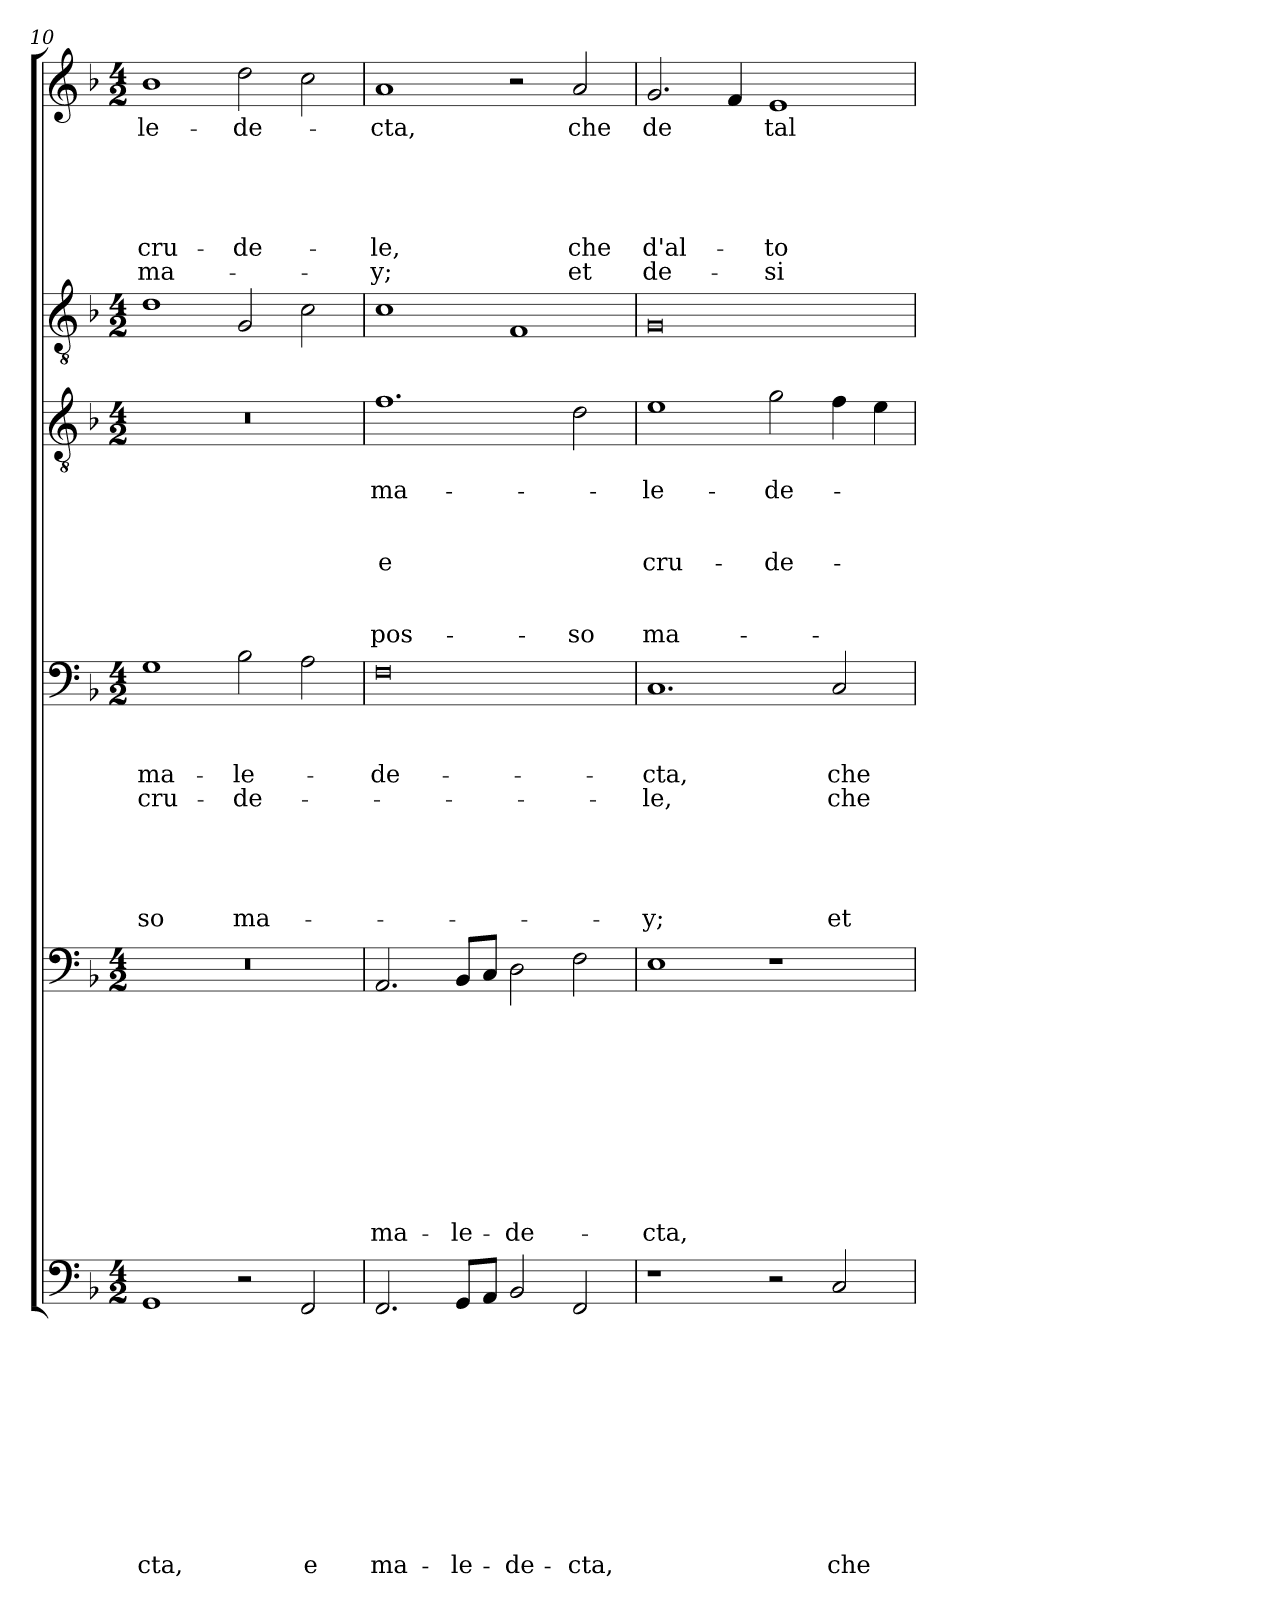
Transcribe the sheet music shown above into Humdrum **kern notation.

**kern	**text	**text	**text	**text	**text	**text	**text	**text	**text	**text	**text	**kern	**text	**text	**text	**text	**text	**text	**text	**text	**text	**text	**kern	**text	**text	**text	**text	**text	**text	**text	**text	**text	**kern	**text	**text	**text	**text	**text	**text	**text	**text	**kern	**kern	**text	**text	**text	**text	**text	**text	**text
*part6	*part6	*part6	*part6	*part6	*part6	*part6	*part6	*part6	*part6	*part6	*part6	*part5	*part5	*part5	*part5	*part5	*part5	*part5	*part5	*part5	*part5	*part5	*part4	*part4	*part4	*part4	*part4	*part4	*part4	*part4	*part4	*part4	*part3	*part3	*part3	*part3	*part3	*part3	*part3	*part3	*part3	*part2	*part1	*part1	*part1	*part1	*part1	*part1	*part1	*part1
*staff6	*staff6	*staff6	*staff6	*staff6	*staff6	*staff6	*staff6	*staff6	*staff6	*staff6	*staff6	*staff5	*staff5	*staff5	*staff5	*staff5	*staff5	*staff5	*staff5	*staff5	*staff5	*staff5	*staff4	*staff4	*staff4	*staff4	*staff4	*staff4	*staff4	*staff4	*staff4	*staff4	*staff3	*staff3	*staff3	*staff3	*staff3	*staff3	*staff3	*staff3	*staff3	*staff2	*staff1	*staff1	*staff1	*staff1	*staff1	*staff1	*staff1	*staff1
*clefF4	*	*	*	*	*	*	*	*	*	*	*	*clefF4	*	*	*	*	*	*	*	*	*	*	*clefF4	*	*	*	*	*	*	*	*	*	*clefGv2	*	*	*	*	*	*	*	*	*clefGv2	*clefG2	*	*	*	*	*	*	*
*k[b-]	*	*	*	*	*	*	*	*	*	*	*	*k[b-]	*	*	*	*	*	*	*	*	*	*	*k[b-]	*	*	*	*	*	*	*	*	*	*k[b-]	*	*	*	*	*	*	*	*	*k[b-]	*k[b-]	*	*	*	*	*	*	*
*F:	*	*	*	*	*	*	*	*	*	*	*	*F:	*	*	*	*	*	*	*	*	*	*	*F:	*	*	*	*	*	*	*	*	*	*F:	*	*	*	*	*	*	*	*	*F:	*F:	*	*	*	*	*	*	*
*M4/2	*	*	*	*	*	*	*	*	*	*	*	*M4/2	*	*	*	*	*	*	*	*	*	*	*M4/2	*	*	*	*	*	*	*	*	*	*M4/2	*	*	*	*	*	*	*	*	*M4/2	*M4/2	*	*	*	*	*	*	*
=10	=10	=10	=10	=10	=10	=10	=10	=10	=10	=10	=10	=10	=10	=10	=10	=10	=10	=10	=10	=10	=10	=10	=10	=10	=10	=10	=10	=10	=10	=10	=10	=10	=10	=10	=10	=10	=10	=10	=10	=10	=10	=10	=10	=10	=10	=10	=10	=10	=10	=10
!	!	!	!	!	!	!	!	!	!	!	!LO:LY:b	!	!	!	!	!	!	!	!	!	!	!	!	!	!	!LO:LY:b	!LO:LY:b	!	!	!	!	!LO:LY:b	!	!	!	!	!	!	!	!	!	!	!	!LO:LY:b	!	!	!	!	!LO:LY:b	!LO:LY:b
1GG	.	.	.	.	.	.	.	.	.	.	-cta,	0r	.	.	.	.	.	.	.	.	.	.	1G	.	.	ma-	cru-	.	.	.	.	-so	0r	.	.	.	.	.	.	.	.	1d	1b-	-le-	.	.	.	.	cru-	ma-
!	!	!	!	!	!	!	!	!	!	!	!	!	!	!	!	!	!	!	!	!	!	!	!	!	!	!LO:LY:b	!LO:LY:b	!	!	!	!	!LO:LY:b	!	!	!	!	!	!	!	!	!	!	!	!LO:LY:b	!	!	!	!	!LO:LY:b	!
2r	.	.	.	.	.	.	.	.	.	.	.	.	.	.	.	.	.	.	.	.	.	.	2B-\	.	.	-le-	-de-	.	.	.	.	ma-	.	.	.	.	.	.	.	.	.	2G/	2dd\	-de-	.	.	.	.	-de-	.
!	!	!	!	!	!	!	!	!	!	!	!LO:LY:b	!	!	!	!	!	!	!	!	!	!	!	!	!	!	!	!	!	!	!	!	!	!	!	!	!	!	!	!	!	!	!	!	!	!	!	!	!	!	!
2FF/	.	.	.	.	.	.	.	.	.	.	e	.	.	.	.	.	.	.	.	.	.	.	2A\	.	.	.	.	.	.	.	.	.	.	.	.	.	.	.	.	.	.	2c\	2cc\	.	.	.	.	.	.	.
=11	=11	=11	=11	=11	=11	=11	=11	=11	=11	=11	=11	=11	=11	=11	=11	=11	=11	=11	=11	=11	=11	=11	=11	=11	=11	=11	=11	=11	=11	=11	=11	=11	=11	=11	=11	=11	=11	=11	=11	=11	=11	=11	=11	=11	=11	=11	=11	=11	=11	=11
!	!	!	!	!	!	!	!	!	!	!	!LO:LY:b	!	!	!	!	!	!	!	!	!	!	!LO:LY:b	!	!	!	!LO:LY:b	!	!	!	!	!	!	!	!	!LO:LY:b	!	!	!LO:LY:b	!	!	!LO:LY:b	!	!	!LO:LY:b	!	!	!	!	!LO:LY:b	!LO:LY:b
2.FF/	.	.	.	.	.	.	.	.	.	.	ma-	2.AA/	.	.	.	.	.	.	.	.	.	ma-	0F	.	.	-de-	.	.	.	.	.	.	1.f	.	ma-	.	.	e	.	.	pos-	1c	1a	-cta,	.	.	.	.	-le,	-y;
!	!	!	!	!	!	!	!	!	!	!	!LO:LY:b	!	!	!	!	!	!	!	!	!	!	!LO:LY:b	!	!	!	!	!	!	!	!	!	!	!	!	!	!	!	!	!	!	!	!	!	!	!	!	!	!	!	!
8GG/L	.	.	.	.	.	.	.	.	.	.	-le-	8BB-/L	.	.	.	.	.	.	.	.	.	-le-	.	.	.	.	.	.	.	.	.	.	.	.	.	.	.	.	.	.	.	.	.	.	.	.	.	.	.	.
8AA/J	.	.	.	.	.	.	.	.	.	.	.	8C/J	.	.	.	.	.	.	.	.	.	.	.	.	.	.	.	.	.	.	.	.	.	.	.	.	.	.	.	.	.	.	.	.	.	.	.	.	.	.
!	!	!	!	!	!	!	!	!	!	!	!LO:LY:b	!	!	!	!	!	!	!	!	!	!	!LO:LY:b	!	!	!	!	!	!	!	!	!	!	!	!	!	!	!	!	!	!	!	!	!	!	!	!	!	!	!	!
2BB-/	.	.	.	.	.	.	.	.	.	.	-de-	2D\	.	.	.	.	.	.	.	.	.	-de-	.	.	.	.	.	.	.	.	.	.	.	.	.	.	.	.	.	.	.	1F	2r	.	.	.	.	.	.	.
!	!	!	!	!	!	!	!	!	!	!	!LO:LY:b	!	!	!	!	!	!	!	!	!	!	!	!	!	!	!	!	!	!	!	!	!	!	!	!	!	!	!	!	!	!LO:LY:b	!	!	!LO:LY:b	!	!	!	!	!LO:LY:b	!LO:LY:b
2FF/	.	.	.	.	.	.	.	.	.	.	-cta,	2F\	.	.	.	.	.	.	.	.	.	.	.	.	.	.	.	.	.	.	.	.	2d\	.	.	.	.	.	.	.	-so	.	2a/	che	.	.	.	.	che	et
=12	=12	=12	=12	=12	=12	=12	=12	=12	=12	=12	=12	=12	=12	=12	=12	=12	=12	=12	=12	=12	=12	=12	=12	=12	=12	=12	=12	=12	=12	=12	=12	=12	=12	=12	=12	=12	=12	=12	=12	=12	=12	=12	=12	=12	=12	=12	=12	=12	=12	=12
!	!	!	!	!	!	!	!	!	!	!	!	!	!	!	!	!	!	!	!	!	!	!LO:LY:b	!	!	!	!LO:LY:b	!LO:LY:b	!	!	!	!	!LO:LY:b	!	!	!LO:LY:b	!	!	!LO:LY:b	!	!	!LO:LY:b	!	!	!LO:LY:b	!	!	!	!	!LO:LY:b	!LO:LY:b
1r	.	.	.	.	.	.	.	.	.	.	.	1E	.	.	.	.	.	.	.	.	.	-cta,	1.C	.	.	-cta,	-le,	.	.	.	.	-y;	1e	.	-le-	.	.	cru-	.	.	ma-	0G	2.g/	de	.	.	.	.	d'al-	de-
.	.	.	.	.	.	.	.	.	.	.	.	.	.	.	.	.	.	.	.	.	.	.	.	.	.	.	.	.	.	.	.	.	.	.	.	.	.	.	.	.	.	.	4f/	.	.	.	.	.	.	.
!	!	!	!	!	!	!	!	!	!	!	!	!	!	!	!	!	!	!	!	!	!	!	!	!	!	!	!	!	!	!	!	!	!	!	!LO:LY:b	!	!	!LO:LY:b	!	!	!	!	!	!LO:LY:b	!	!	!	!	!LO:LY:b	!LO:LY:b
2r	.	.	.	.	.	.	.	.	.	.	.	1r	.	.	.	.	.	.	.	.	.	.	.	.	.	.	.	.	.	.	.	.	2g\	.	-de-	.	.	-de-	.	.	.	.	1e	tal	.	.	.	.	-to	-si-
!	!	!	!	!	!	!	!	!	!	!	!LO:LY:b	!	!	!	!	!	!	!	!	!	!	!	!	!	!	!LO:LY:b	!LO:LY:b	!	!	!	!	!LO:LY:b	!	!	!	!	!	!	!	!	!	!	!	!	!	!	!	!	!	!
2C/	.	.	.	.	.	.	.	.	.	.	che	.	.	.	.	.	.	.	.	.	.	.	2C/	.	.	che	che	.	.	.	.	et	4f\	.	.	.	.	.	.	.	.	.	.	.	.	.	.	.	.	.
.	.	.	.	.	.	.	.	.	.	.	.	.	.	.	.	.	.	.	.	.	.	.	.	.	.	.	.	.	.	.	.	.	4e\	.	.	.	.	.	.	.	.	.	.	.	.	.	.	.	.	.
=	=	=	=	=	=	=	=	=	=	=	=	=	=	=	=	=	=	=	=	=	=	=	=	=	=	=	=	=	=	=	=	=	=	=	=	=	=	=	=	=	=	=	=	=	=	=	=	=	=	=
*-	*-	*-	*-	*-	*-	*-	*-	*-	*-	*-	*-	*-	*-	*-	*-	*-	*-	*-	*-	*-	*-	*-	*-	*-	*-	*-	*-	*-	*-	*-	*-	*-	*-	*-	*-	*-	*-	*-	*-	*-	*-	*-	*-	*-	*-	*-	*-	*-	*-	*-
